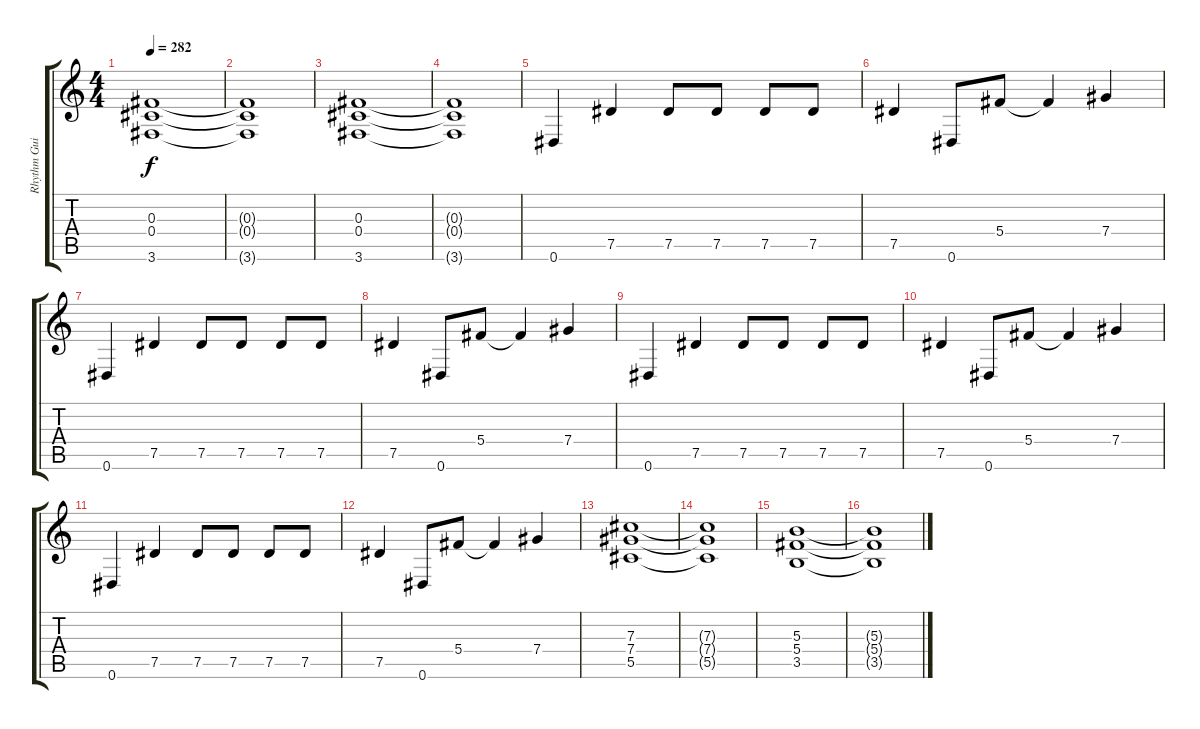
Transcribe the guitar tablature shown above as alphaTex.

\track ("Rhythm Guitar 2" "Rhythm Gui") {instrument overdrivenguitar}
\staff {score tabs}
\tuning (Eb4 Bb3 Gb3 Db3 Ab2 Eb2) {hide}
\ts (4 4)
\tempo 282
\clef g2
\ks c
(0.3 0.4 3.6).1{dy f} |
(0.3{t} 0.4{t} 3.6{t}).1 |
(0.3 0.4 3.6).1 |
(0.3{t} 0.4{t} 3.6{t}).1 |
0.6.4 7.5.4 7.5.8 7.5.8 7.5.8 7.5.8 |
7.5.4 0.6.8 5.4.8 5.4{t}.4 7.4.4 |
0.6.4 7.5.4 7.5.8 7.5.8 7.5.8 7.5.8 |
7.5.4 0.6.8 5.4.8 5.4{t}.4 7.4.4 |
0.6.4 7.5.4 7.5.8 7.5.8 7.5.8 7.5.8 |
7.5.4 0.6.8 5.4.8 5.4{t}.4 7.4.4 |
0.6.4 7.5.4 7.5.8 7.5.8 7.5.8 7.5.8 |
7.5.4 0.6.8 5.4.8 5.4{t}.4 7.4.4 |
(7.3 7.4 5.5).1 |
(7.3{t} 7.4{t} 5.5{t}).1 |
(5.3 5.4 3.5).1 |
(5.3{t} 5.4{t} 3.5{t}).1
